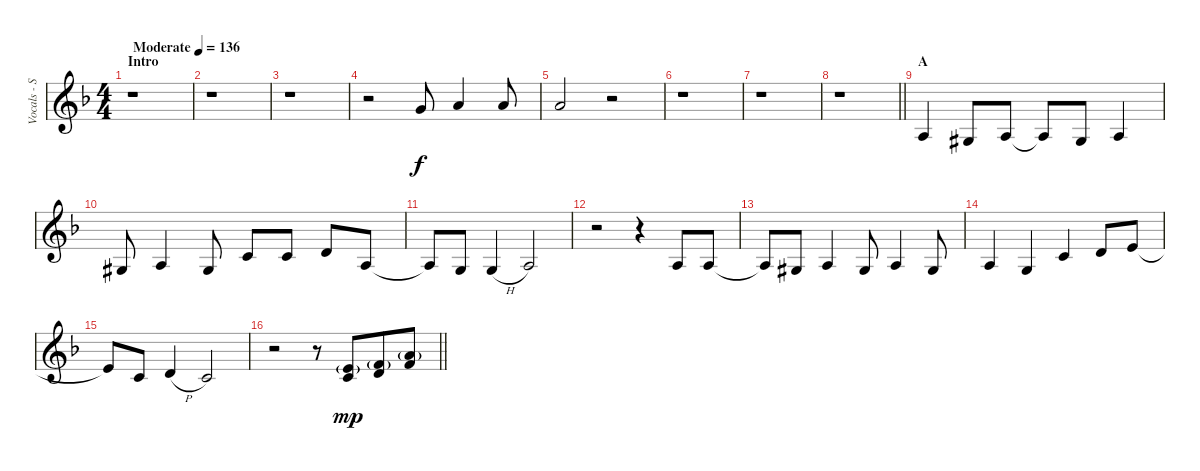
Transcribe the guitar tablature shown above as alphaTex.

\track ("Vocals - Shou" "Vocals - S") {instrument lead6voice}
\staff {score}
\tuning (E4 B3 G3 D3 A2 E2) {hide}
\ts (4 4)
\section ("" "Intro")
\tempo (136 "Moderate")
\clef g2
\ks f
r.1{dy f instrument lead6voice} |
r.1 |
r.1 |
r.2 3.1.8 5.1.4 5.1.8 |
5.1.2 r.2 |
r.1 |
r.1 |
\barLineRight lightlight
r.1 |
\section ("" "A")
2.3.4 1.3{acc #}.8 2.3.8 2.3{t}.8 1.3{acc #}.8 2.3.4 |
1.3{acc #}.8 2.3.4 1.3{acc #}.8 1.2.8 1.2.8 3.2.8 2.3.8 |
2.3{t}.8 0.3.8 0.3{h}.4 2.3.2 |
r.2 r.4 2.3.8 2.3.8 |
2.3{t}.8 1.3{acc #}.8 2.3.4 1.3{acc #}.8 2.3.4 1.3{acc #}.8 |
2.3.4 0.3.4 1.2.4 3.2.8 0.1.8 |
0.1{t}.8 1.2.8 3.2{h}.4 1.2.2 |
\barLineRight lightlight
r.2 r.8 (0.1{g} 1.2).8{dy mp beam merge} (1.1{g} 3.2).8 (5.1{g} 6.2).8
